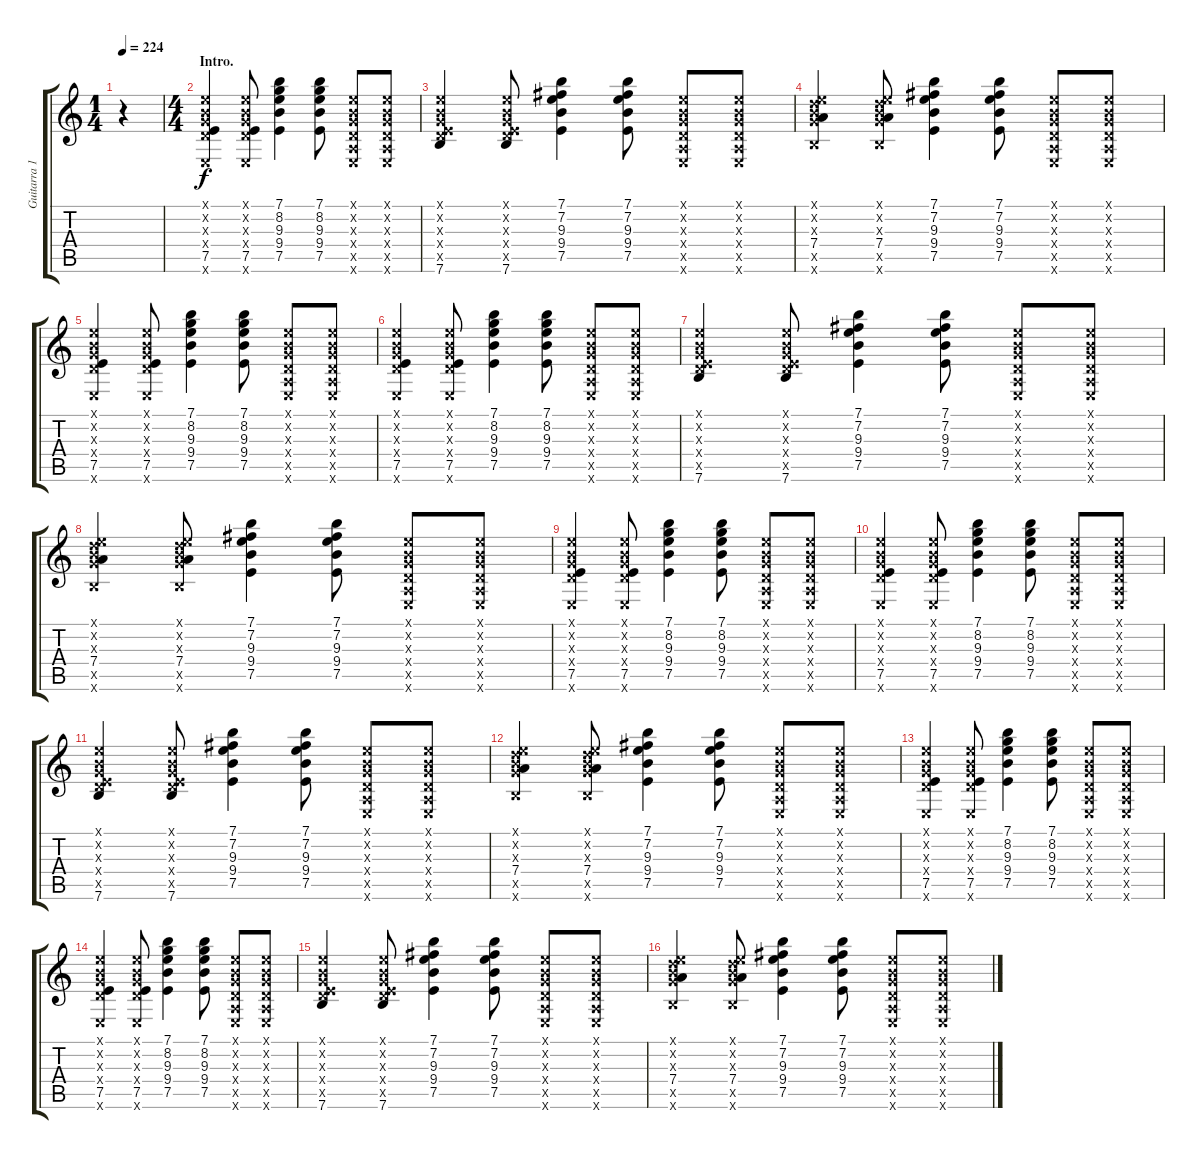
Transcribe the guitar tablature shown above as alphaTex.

\track ("Guitarra 1 - Mathias" "Guitarra 1") {instrument distortionguitar}
\staff {score tabs}
\tuning (E4 B3 G3 D3 A2 E2) {hide}
\ts (1 4)
\tempo 224
\clef g2
\ks c
r.4{dy f instrument distortionguitar} |
\ts (4 4)
\section ("" "Intro.")
(0.1{x} 0.2{x} 0.3{x} 0.4{x} 7.5 0.6{x}).4 (0.1{x} 0.2{x} 0.3{x} 0.4{x} 7.5 0.6{x}).8 (7.1 8.2 9.3 9.4 7.5).4 (7.1 8.2 9.3 9.4 7.5).8 (0.1{x} 0.2{x} 0.3{x} 0.4{x} 0.5{x} 0.6{x}).8 (0.1{x} 0.2{x} 0.3{x} 0.4{x} 0.5{x} 0.6{x}).8 |
(0.1{x} 0.2{x} 0.3{x} 0.4{x} 7.5{x} 7.6).4 (0.1{x} 0.2{x} 0.3{x} 0.4{x} 7.5{x} 7.6).8 (7.1 7.2 9.3 9.4 7.5).4 (7.1 7.2 9.3 9.4 7.5).8 (0.1{x} 0.2{x} 0.3{x} 0.4{x} 0.5{x} 0.6{x}).8 (0.1{x} 0.2{x} 0.3{x} 0.4{x} 0.5{x} 0.6{x}).8 |
(0.1{x} 0.2{x} 7.3{x} 7.4 10.5{x} 7.6{x}).4 (0.1{x} 0.2{x} 7.3{x} 7.4 10.5{x} 7.6{x}).8 (7.1 7.2 9.3 9.4 7.5).4 (7.1 7.2 9.3 9.4 7.5).8 (0.1{x} 0.2{x} 0.3{x} 0.4{x} 0.5{x} 0.6{x}).8 (0.1{x} 0.2{x} 0.3{x} 0.4{x} 0.5{x} 0.6{x}).8 |
(0.1{x} 0.2{x} 0.3{x} 0.4{x} 7.5 0.6{x}).4 (0.1{x} 0.2{x} 0.3{x} 0.4{x} 7.5 0.6{x}).8 (7.1 8.2 9.3 9.4 7.5).4 (7.1 8.2 9.3 9.4 7.5).8 (0.1{x} 0.2{x} 0.3{x} 0.4{x} 0.5{x} 0.6{x}).8 (0.1{x} 0.2{x} 0.3{x} 0.4{x} 0.5{x} 0.6{x}).8 |
(0.1{x} 0.2{x} 0.3{x} 0.4{x} 7.5 0.6{x}).4 (0.1{x} 0.2{x} 0.3{x} 0.4{x} 7.5 0.6{x}).8 (7.1 8.2 9.3 9.4 7.5).4 (7.1 8.2 9.3 9.4 7.5).8 (0.1{x} 0.2{x} 0.3{x} 0.4{x} 0.5{x} 0.6{x}).8 (0.1{x} 0.2{x} 0.3{x} 0.4{x} 0.5{x} 0.6{x}).8 |
(0.1{x} 0.2{x} 0.3{x} 0.4{x} 7.5{x} 7.6).4 (0.1{x} 0.2{x} 0.3{x} 0.4{x} 7.5{x} 7.6).8 (7.1 7.2 9.3 9.4 7.5).4 (7.1 7.2 9.3 9.4 7.5).8 (0.1{x} 0.2{x} 0.3{x} 0.4{x} 0.5{x} 0.6{x}).8 (0.1{x} 0.2{x} 0.3{x} 0.4{x} 0.5{x} 0.6{x}).8 |
(0.1{x} 0.2{x} 7.3{x} 7.4 10.5{x} 7.6{x}).4 (0.1{x} 0.2{x} 7.3{x} 7.4 10.5{x} 7.6{x}).8 (7.1 7.2 9.3 9.4 7.5).4 (7.1 7.2 9.3 9.4 7.5).8 (0.1{x} 0.2{x} 0.3{x} 0.4{x} 0.5{x} 0.6{x}).8 (0.1{x} 0.2{x} 0.3{x} 0.4{x} 0.5{x} 0.6{x}).8 |
(0.1{x} 0.2{x} 0.3{x} 0.4{x} 7.5 0.6{x}).4 (0.1{x} 0.2{x} 0.3{x} 0.4{x} 7.5 0.6{x}).8 (7.1 8.2 9.3 9.4 7.5).4 (7.1 8.2 9.3 9.4 7.5).8 (0.1{x} 0.2{x} 0.3{x} 0.4{x} 0.5{x} 0.6{x}).8 (0.1{x} 0.2{x} 0.3{x} 0.4{x} 0.5{x} 0.6{x}).8 |
(0.1{x} 0.2{x} 0.3{x} 0.4{x} 7.5 0.6{x}).4 (0.1{x} 0.2{x} 0.3{x} 0.4{x} 7.5 0.6{x}).8 (7.1 8.2 9.3 9.4 7.5).4 (7.1 8.2 9.3 9.4 7.5).8 (0.1{x} 0.2{x} 0.3{x} 0.4{x} 0.5{x} 0.6{x}).8 (0.1{x} 0.2{x} 0.3{x} 0.4{x} 0.5{x} 0.6{x}).8 |
(0.1{x} 0.2{x} 0.3{x} 0.4{x} 7.5{x} 7.6).4 (0.1{x} 0.2{x} 0.3{x} 0.4{x} 7.5{x} 7.6).8 (7.1 7.2 9.3 9.4 7.5).4 (7.1 7.2 9.3 9.4 7.5).8 (0.1{x} 0.2{x} 0.3{x} 0.4{x} 0.5{x} 0.6{x}).8 (0.1{x} 0.2{x} 0.3{x} 0.4{x} 0.5{x} 0.6{x}).8 |
(0.1{x} 0.2{x} 7.3{x} 7.4 10.5{x} 7.6{x}).4 (0.1{x} 0.2{x} 7.3{x} 7.4 10.5{x} 7.6{x}).8 (7.1 7.2 9.3 9.4 7.5).4 (7.1 7.2 9.3 9.4 7.5).8 (0.1{x} 0.2{x} 0.3{x} 0.4{x} 0.5{x} 0.6{x}).8 (0.1{x} 0.2{x} 0.3{x} 0.4{x} 0.5{x} 0.6{x}).8 |
(0.1{x} 0.2{x} 0.3{x} 0.4{x} 7.5 0.6{x}).4 (0.1{x} 0.2{x} 0.3{x} 0.4{x} 7.5 0.6{x}).8 (7.1 8.2 9.3 9.4 7.5).4 (7.1 8.2 9.3 9.4 7.5).8 (0.1{x} 0.2{x} 0.3{x} 0.4{x} 0.5{x} 0.6{x}).8 (0.1{x} 0.2{x} 0.3{x} 0.4{x} 0.5{x} 0.6{x}).8 |
(0.1{x} 0.2{x} 0.3{x} 0.4{x} 7.5 0.6{x}).4 (0.1{x} 0.2{x} 0.3{x} 0.4{x} 7.5 0.6{x}).8 (7.1 8.2 9.3 9.4 7.5).4 (7.1 8.2 9.3 9.4 7.5).8 (0.1{x} 0.2{x} 0.3{x} 0.4{x} 0.5{x} 0.6{x}).8 (0.1{x} 0.2{x} 0.3{x} 0.4{x} 0.5{x} 0.6{x}).8 |
(0.1{x} 0.2{x} 0.3{x} 0.4{x} 7.5{x} 7.6).4 (0.1{x} 0.2{x} 0.3{x} 0.4{x} 7.5{x} 7.6).8 (7.1 7.2 9.3 9.4 7.5).4 (7.1 7.2 9.3 9.4 7.5).8 (0.1{x} 0.2{x} 0.3{x} 0.4{x} 0.5{x} 0.6{x}).8 (0.1{x} 0.2{x} 0.3{x} 0.4{x} 0.5{x} 0.6{x}).8 |
(0.1{x} 0.2{x} 7.3{x} 7.4 10.5{x} 7.6{x}).4 (0.1{x} 0.2{x} 7.3{x} 7.4 10.5{x} 7.6{x}).8 (7.1 7.2 9.3 9.4 7.5).4 (7.1 7.2 9.3 9.4 7.5).8 (0.1{x} 0.2{x} 0.3{x} 0.4{x} 0.5{x} 0.6{x}).8 (0.1{x} 0.2{x} 0.3{x} 0.4{x} 0.5{x} 0.6{x}).8
